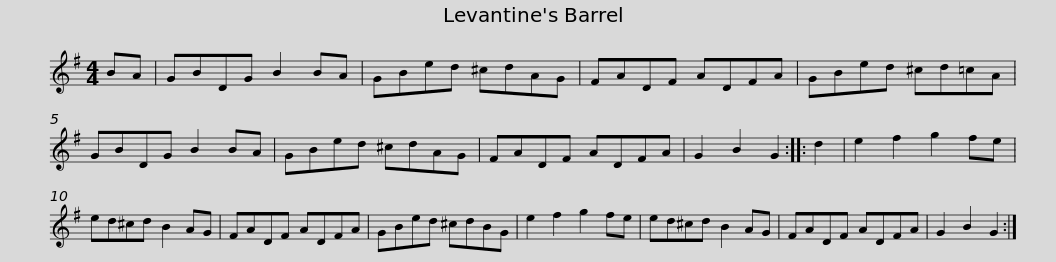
X:1
L:1/8
M:4/4
I:linebreak $
K:G
V:1 treble
V:1
 BA | GBDG B2 BA | GBed ^cdAG | FADF ADFA | GBed ^cd=cA | %5
 GBDG B2 BA |$ GBed ^cdAG | FADF ADFA | G2 B2 G2 :: d2 | %10
 e2 f2 g2 fe | ed^cd B2 AG | FADF ADFA |$ GBed ^cdBG | e2 f2 g2 fe | %15
 ed^cd B2 AG | FADF ADFA | G2 B2 G2 :| %18
